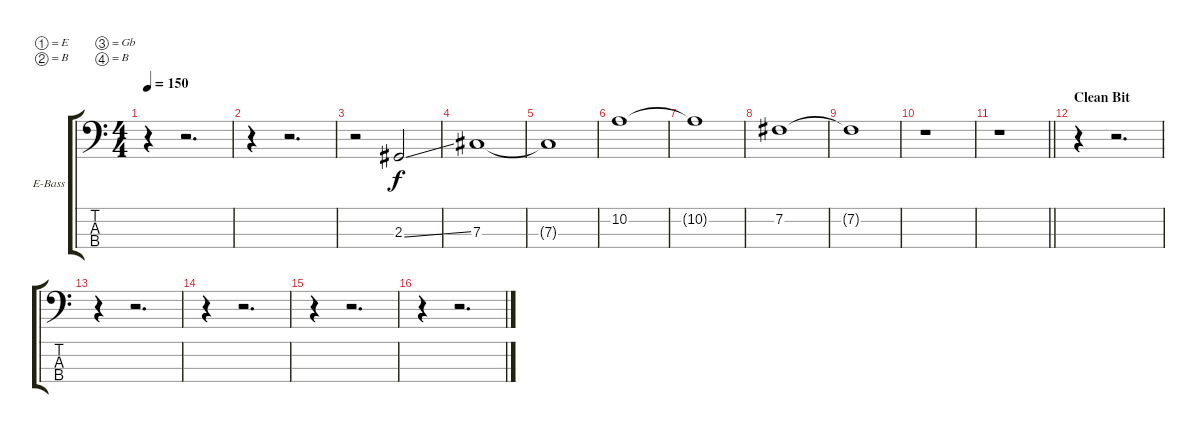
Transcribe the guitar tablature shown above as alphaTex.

\bracketExtendMode groupsimilarinstruments
\firstSystemTrackNameOrientation horizontal
\otherSystemsTrackNameOrientation horizontal
\track ("Adam Duce" "E-Bass") {instrument electricbassfinger}
\staff {score tabs}
\tuning (E2 B1 Gb1 B0)
\ts (4 4)
\tempo 150
\clef f4
\ks c
r.4{dy f} r.2{d} |
r.4 r.2{d} |
r.2 2.3{ss}.2 |
7.3.1 |
7.3{t}.1 |
10.2.1 |
10.2{t}.1 |
7.2.1 |
7.2{t}.1 |
r.1 |
\barLineRight lightlight
r.1 |
\section ("" "Clean Bit")
r.4 r.2{d} |
r.4 r.2{d} |
r.4 r.2{d} |
r.4 r.2{d} |
r.4 r.2{d}
